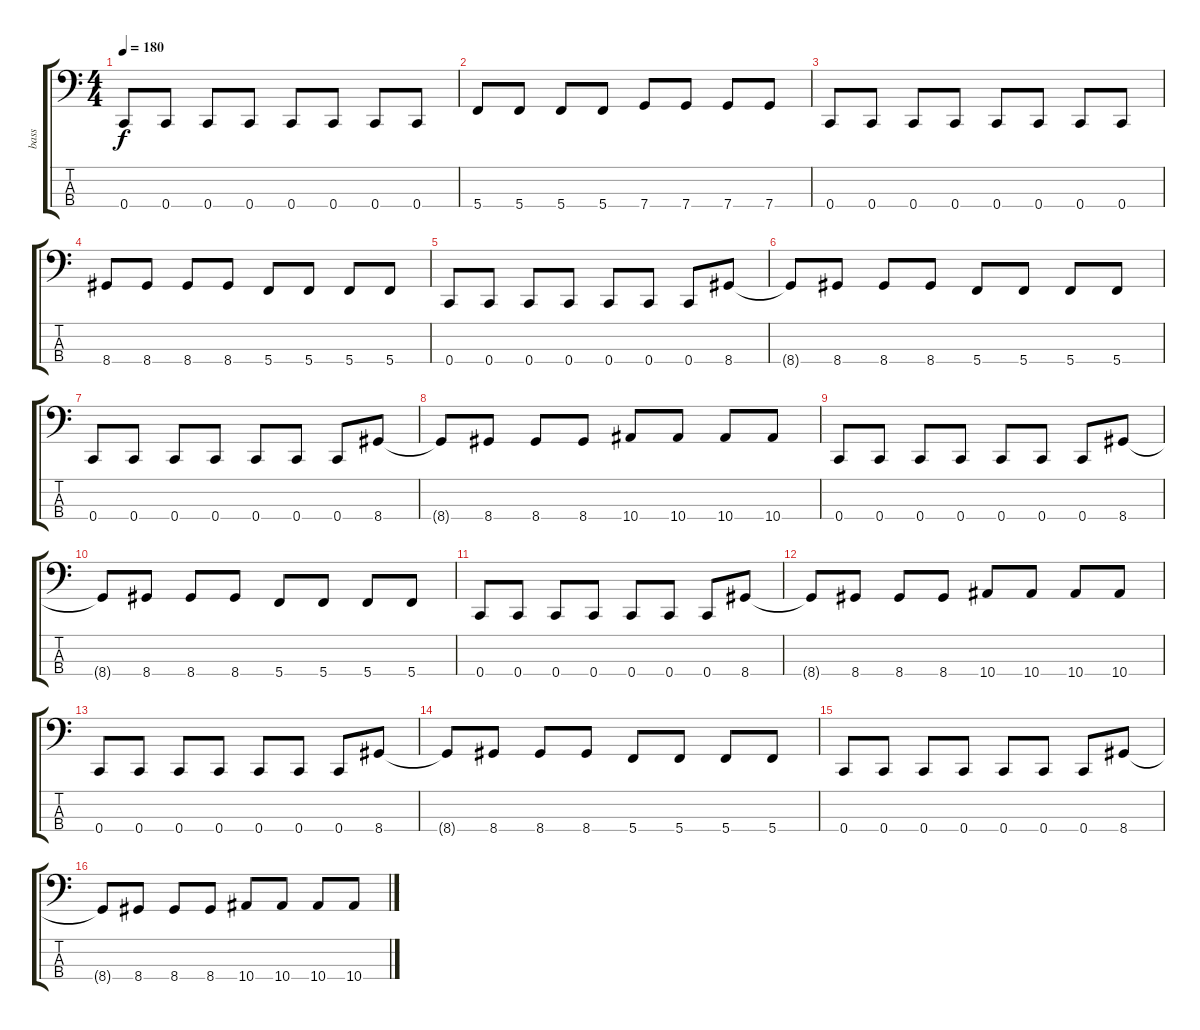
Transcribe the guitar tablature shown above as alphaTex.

\track ("bass" "bass") {instrument electricbasspick}
\staff {score tabs}
\tuning (F2 C2 G1 C1) {hide}
\ts (4 4)
\tempo 180
\clef f4
\ks c
0.4.8{dy f} 0.4.8 0.4.8 0.4.8 0.4.8 0.4.8 0.4.8 0.4.8 |
5.4.8 5.4.8 5.4.8 5.4.8 7.4.8 7.4.8 7.4.8 7.4.8 |
0.4.8 0.4.8 0.4.8 0.4.8 0.4.8 0.4.8 0.4.8 0.4.8 |
8.4.8 8.4.8 8.4.8 8.4.8 5.4.8 5.4.8 5.4.8 5.4.8 |
0.4.8 0.4.8 0.4.8 0.4.8 0.4.8 0.4.8 0.4.8 8.4.8 |
8.4{t}.8 8.4.8 8.4.8 8.4.8 5.4.8 5.4.8 5.4.8 5.4.8 |
0.4.8 0.4.8 0.4.8 0.4.8 0.4.8 0.4.8 0.4.8 8.4.8 |
8.4{t}.8 8.4.8 8.4.8 8.4.8 10.4.8 10.4.8 10.4.8 10.4.8 |
0.4.8 0.4.8 0.4.8 0.4.8 0.4.8 0.4.8 0.4.8 8.4.8 |
8.4{t}.8 8.4.8 8.4.8 8.4.8 5.4.8 5.4.8 5.4.8 5.4.8 |
0.4.8 0.4.8 0.4.8 0.4.8 0.4.8 0.4.8 0.4.8 8.4.8 |
8.4{t}.8 8.4.8 8.4.8 8.4.8 10.4.8 10.4.8 10.4.8 10.4.8 |
0.4.8 0.4.8 0.4.8 0.4.8 0.4.8 0.4.8 0.4.8 8.4.8 |
8.4{t}.8 8.4.8 8.4.8 8.4.8 5.4.8 5.4.8 5.4.8 5.4.8 |
0.4.8 0.4.8 0.4.8 0.4.8 0.4.8 0.4.8 0.4.8 8.4.8 |
8.4{t}.8 8.4.8 8.4.8 8.4.8 10.4.8 10.4.8 10.4.8 10.4.8
